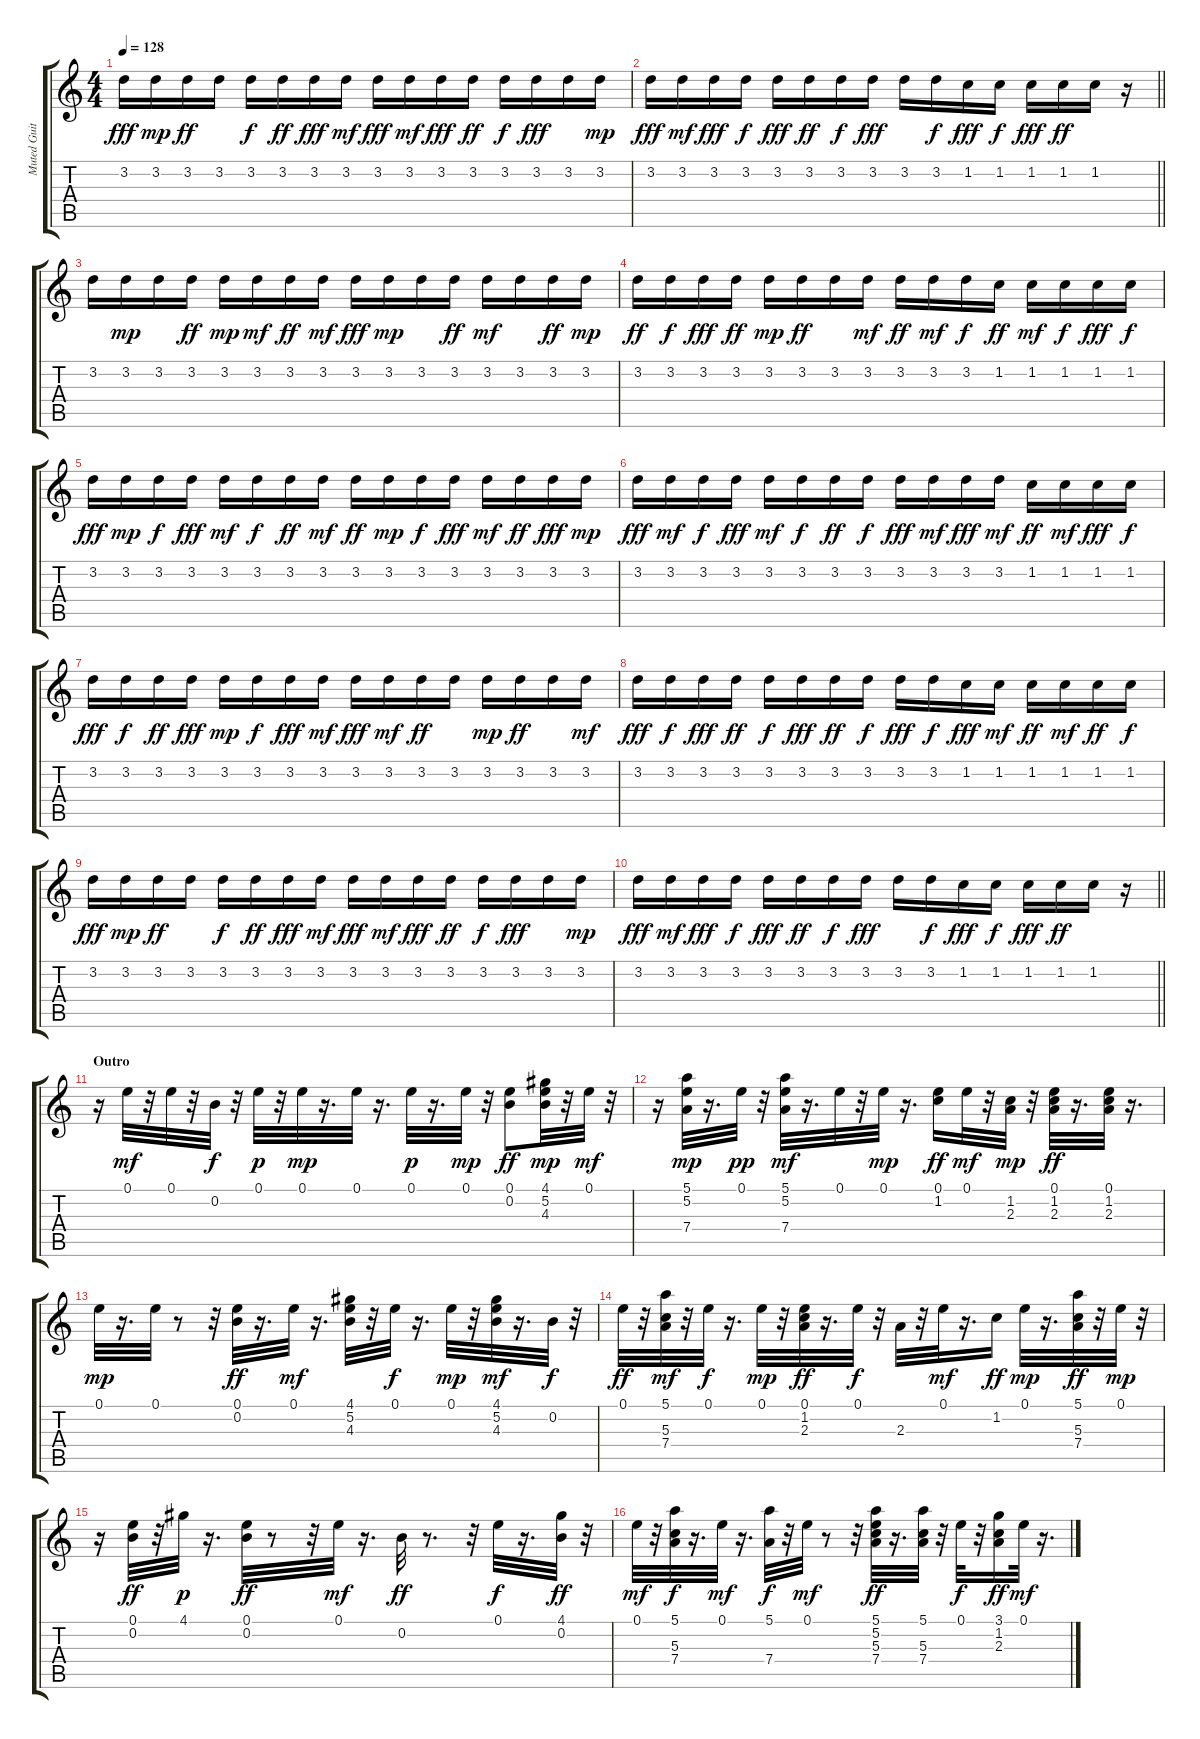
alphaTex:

\track ("Muted Guitar" "Muted Guit") {instrument electricguitarmuted}
\staff {score tabs}
\tuning (E4 B3 G3 D3 A2 E2) {hide}
\ts (4 4)
\tempo 128
\clef g2
\ks c
3.2.16{dy fff} 3.2.16{dy mp} 3.2.16{dy ff} 3.2.16 3.2.16{dy f} 3.2.16{dy ff} 3.2.16{dy fff} 3.2.16{dy mf} 3.2.16{dy fff} 3.2.16{dy mf} 3.2.16{dy fff} 3.2.16{dy ff} 3.2.16{dy f} 3.2.16{dy fff} 3.2.16 3.2.16{dy mp} |
\barLineRight lightlight
3.2.16{dy fff} 3.2.16{dy mf} 3.2.16{dy fff} 3.2.16{dy f} 3.2.16{dy fff} 3.2.16{dy ff} 3.2.16{dy f} 3.2.16{dy fff} 3.2.16 3.2.16{dy f} 1.2.16{dy fff} 1.2.16{dy f} 1.2.16{dy fff} 1.2.16{dy ff} 1.2.16 r.16 |
3.2.16 3.2.16{dy mp} 3.2.16 3.2.16{dy ff} 3.2.16{dy mp} 3.2.16{dy mf} 3.2.16{dy ff} 3.2.16{dy mf} 3.2.16{dy fff} 3.2.16{dy mp} 3.2.16 3.2.16{dy ff} 3.2.16{dy mf} 3.2.16 3.2.16{dy ff} 3.2.16{dy mp} |
3.2.16{dy ff} 3.2.16{dy f} 3.2.16{dy fff} 3.2.16{dy ff} 3.2.16{dy mp} 3.2.16{dy ff} 3.2.16 3.2.16{dy mf} 3.2.16{dy ff} 3.2.16{dy mf} 3.2.16{dy f} 1.2.16{dy ff} 1.2.16{dy mf} 1.2.16{dy f} 1.2.16{dy fff} 1.2.16{dy f} |
3.2.16{dy fff} 3.2.16{dy mp} 3.2.16{dy f} 3.2.16{dy fff} 3.2.16{dy mf} 3.2.16{dy f} 3.2.16{dy ff} 3.2.16{dy mf} 3.2.16{dy ff} 3.2.16{dy mp} 3.2.16{dy f} 3.2.16{dy fff} 3.2.16{dy mf} 3.2.16{dy ff} 3.2.16{dy fff} 3.2.16{dy mp} |
3.2.16{dy fff} 3.2.16{dy mf} 3.2.16{dy f} 3.2.16{dy fff} 3.2.16{dy mf} 3.2.16{dy f} 3.2.16{dy ff} 3.2.16{dy f} 3.2.16{dy fff} 3.2.16{dy mf} 3.2.16{dy fff} 3.2.16{dy mf} 1.2.16{dy ff} 1.2.16{dy mf} 1.2.16{dy fff} 1.2.16{dy f} |
3.2.16{dy fff} 3.2.16{dy f} 3.2.16{dy ff} 3.2.16{dy fff} 3.2.16{dy mp} 3.2.16{dy f} 3.2.16{dy fff} 3.2.16{dy mf} 3.2.16{dy fff} 3.2.16{dy mf} 3.2.16{dy ff} 3.2.16 3.2.16{dy mp} 3.2.16{dy ff} 3.2.16 3.2.16{dy mf} |
3.2.16{dy fff} 3.2.16{dy f} 3.2.16{dy fff} 3.2.16{dy ff} 3.2.16{dy f} 3.2.16{dy fff} 3.2.16{dy ff} 3.2.16{dy f} 3.2.16{dy fff} 3.2.16{dy f} 1.2.16{dy fff} 1.2.16{dy mf} 1.2.16{dy ff} 1.2.16{dy mf} 1.2.16{dy ff} 1.2.16{dy f} |
3.2.16{dy fff} 3.2.16{dy mp} 3.2.16{dy ff} 3.2.16 3.2.16{dy f} 3.2.16{dy ff} 3.2.16{dy fff} 3.2.16{dy mf} 3.2.16{dy fff} 3.2.16{dy mf} 3.2.16{dy fff} 3.2.16{dy ff} 3.2.16{dy f} 3.2.16{dy fff} 3.2.16 3.2.16{dy mp} |
\barLineRight lightlight
3.2.16{dy fff} 3.2.16{dy mf} 3.2.16{dy fff} 3.2.16{dy f} 3.2.16{dy fff} 3.2.16{dy ff} 3.2.16{dy f} 3.2.16{dy fff} 3.2.16 3.2.16{dy f} 1.2.16{dy fff} 1.2.16{dy f} 1.2.16{dy fff} 1.2.16{dy ff} 1.2.16 r.16 |
\section ("" "Outro")
r.16 0.1.32{dy mf} r.32 0.1.32 r.32 0.2.32{dy f} r.32 0.1.32{dy p} r.32 0.1.32{dy mp} r.16{d} 0.1.32 r.16{d} 0.1.32{dy p} r.16{d} 0.1.32{dy mp} r.32 (0.1 0.2).8{dy ff} (4.1 5.2 4.3).32{dy mp} r.32 0.1.32{dy mf} r.32 |
r.16 (5.1 5.2 7.4).32{dy mp} r.16{d} 0.1.32{dy pp} r.32 (5.1 5.2 7.4).32{dy mf} r.16{d} 0.1.32 r.32 0.1.32{dy mp} r.16{d} (0.1 1.2).16{dy ff} 0.1.32{dy mf} r.32 (1.2 2.3).32{dy mp} r.32 (0.1 1.2 2.3).32{dy ff} r.16{d} (0.1 1.2 2.3).32 r.16{d} |
0.1.32{dy mp} r.16{d} 0.1.32 r.8 r.32 (0.1 0.2).32{dy ff} r.16{d} 0.1.32{dy mf} r.16{d} (4.1 5.2 4.3).32 r.32 0.1.32{dy f} r.16{d} 0.1.32{dy mp} r.32 (4.1 5.2 4.3).32{dy mf} r.16{d} 0.2.32{dy f} r.32 |
0.1.32{dy ff} r.32 (5.1 5.3 7.4).32{dy mf} r.32 0.1.32{dy f} r.16{d} 0.1.32{dy mp} r.32 (0.1 1.2 2.3).32{dy ff} r.16{d} 0.1.32{dy f} r.32 2.3.32 r.32 0.1.32{dy mf} r.16{d} 1.2.16{dy ff} 0.1.32{dy mp} r.16{d} (5.1 5.3 7.4).32{dy ff} r.32 0.1.32{dy mp} r.32 |
r.16 (0.1 0.2).32{dy ff} r.32 4.1.32{dy p} r.16{d} (0.1 0.2).32{dy ff} r.8 r.32 0.1.32{dy mf} r.16{d} 0.2.32{dy ff} r.8{d} r.32 0.1.32{dy f} r.16{d} (4.1 0.2).32{dy ff} r.32 |
0.1.32{dy mf} r.32 (5.1 5.3 7.4).32{dy f} r.16{d} 0.1.32{dy mf} r.16{d} (5.1 7.4).32{dy f} r.32 0.1.32{dy mf} r.8 r.32 (5.1 5.2 5.3 7.4).32{dy ff} r.16{d} (5.1 5.3 7.4).32 r.32 0.1.32{dy f} r.32 (3.1 1.2 2.3).16{dy ff} 0.1.32{dy mf} r.16{d}
